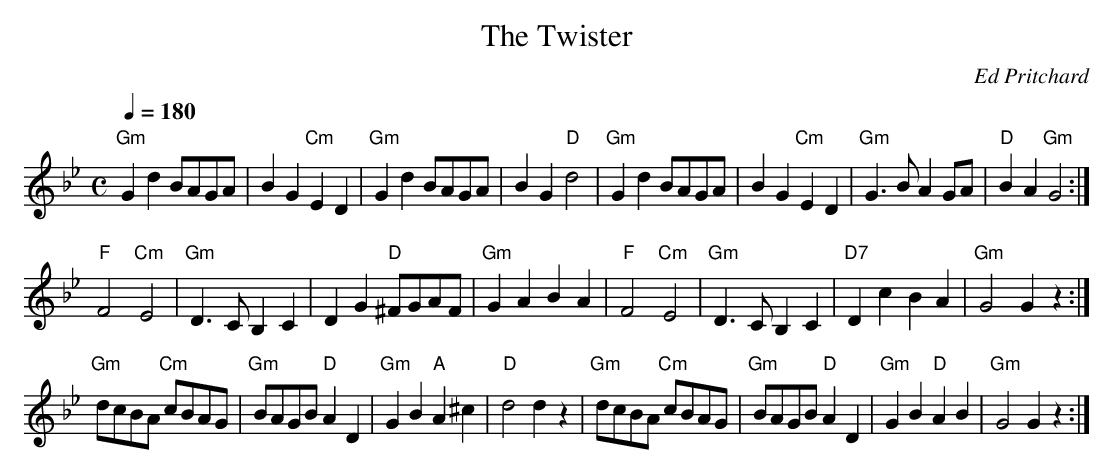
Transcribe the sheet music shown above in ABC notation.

X:1
T: Twister, The
C: Ed Pritchard
M: C
L: 1/4
Q: 180
K: Bb
"Gm" G d B/A/G/A/ | B G "Cm" E D | "Gm" G d B/A/G/A/ | B G "D" d2 |\
"Gm" G d B/A/G/A/ | B G "Cm" E D | "Gm" G>B A G/A/ | "D" B A "Gm" G2 :|
"F" F2 "Cm" E2 | "Gm" D>C B, C | D G "D" ^F/G/A/F/ | "Gm" G A B A |\
"F" F2 "Cm" E2 | "Gm" D>C B, C | "D7" D c B A | "Gm" G2 G z :|
"Gm" d/c/B/A/ "Cm" c/B/A/G/ | "Gm" B/A/G/B/ "D" A D | "Gm" G B "A" A ^c |\
"D" d2 d z |\
"Gm" d/c/B/A/ "Cm" c/B/A/G/ | "Gm" B/A/G/B/ "D" A D | "Gm" G B "D" A B |\
"Gm" G2 G z :|
